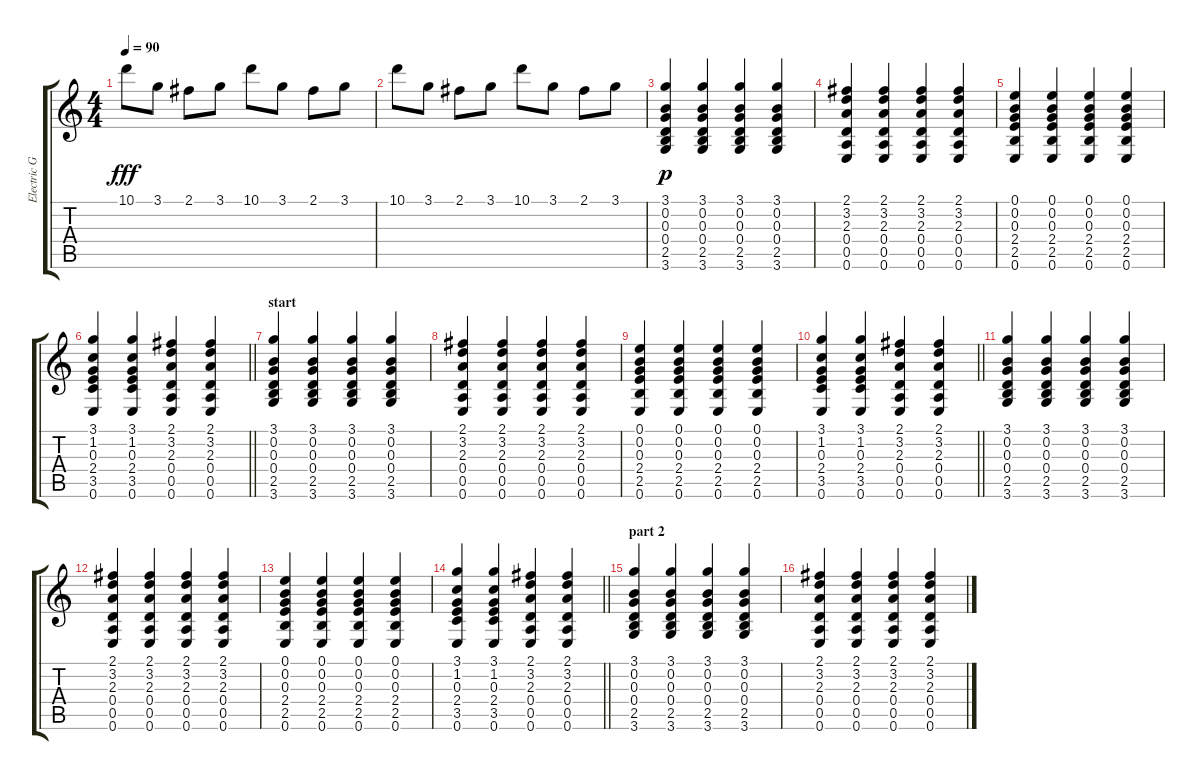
\track ("Electric Guitar" "Electric G") {instrument overdrivenguitar}
\staff {score tabs}
\tuning (E4 B3 G3 D3 A2 E2) {hide}
\ts (4 4)
\tempo 90
\clef g2
\ks c
10.1.8{dy fff} 3.1.8 2.1.8 3.1.8 10.1.8 3.1.8 2.1.8 3.1.8 |
10.1.8 3.1.8 2.1.8 3.1.8 10.1.8 3.1.8 2.1.8 3.1.8 |
(3.1 0.2 0.3 0.4 2.5 3.6).4{dy p} (3.1 0.2 0.3 0.4 2.5 3.6).4 (3.1 0.2 0.3 0.4 2.5 3.6).4 (3.1 0.2 0.3 0.4 2.5 3.6).4 |
(2.1 3.2 2.3 0.4 0.5 0.6).4 (2.1 3.2 2.3 0.4 0.5 0.6).4 (2.1 3.2 2.3 0.4 0.5 0.6).4 (2.1 3.2 2.3 0.4 0.5 0.6).4 |
(0.1 0.2 0.3 2.4 2.5 0.6).4 (0.1 0.2 0.3 2.4 2.5 0.6).4 (0.1 0.2 0.3 2.4 2.5 0.6).4 (0.1 0.2 0.3 2.4 2.5 0.6).4 |
\barLineRight lightlight
(3.1 1.2 0.3 2.4 3.5 0.6).4 (3.1 1.2 0.3 2.4 3.5 0.6).4 (2.1 3.2 2.3 0.4 0.5 0.6).4 (2.1 3.2 2.3 0.4 0.5 0.6).4 |
\section ("" "start")
(3.1 0.2 0.3 0.4 2.5 3.6).4 (3.1 0.2 0.3 0.4 2.5 3.6).4 (3.1 0.2 0.3 0.4 2.5 3.6).4 (3.1 0.2 0.3 0.4 2.5 3.6).4 |
(2.1 3.2 2.3 0.4 0.5 0.6).4 (2.1 3.2 2.3 0.4 0.5 0.6).4 (2.1 3.2 2.3 0.4 0.5 0.6).4 (2.1 3.2 2.3 0.4 0.5 0.6).4 |
(0.1 0.2 0.3 2.4 2.5 0.6).4 (0.1 0.2 0.3 2.4 2.5 0.6).4 (0.1 0.2 0.3 2.4 2.5 0.6).4 (0.1 0.2 0.3 2.4 2.5 0.6).4 |
\barLineRight lightlight
(3.1 1.2 0.3 2.4 3.5 0.6).4 (3.1 1.2 0.3 2.4 3.5 0.6).4 (2.1 3.2 2.3 0.4 0.5 0.6).4 (2.1 3.2 2.3 0.4 0.5 0.6).4 |
(3.1 0.2 0.3 0.4 2.5 3.6).4 (3.1 0.2 0.3 0.4 2.5 3.6).4 (3.1 0.2 0.3 0.4 2.5 3.6).4 (3.1 0.2 0.3 0.4 2.5 3.6).4 |
(2.1 3.2 2.3 0.4 0.5 0.6).4 (2.1 3.2 2.3 0.4 0.5 0.6).4 (2.1 3.2 2.3 0.4 0.5 0.6).4 (2.1 3.2 2.3 0.4 0.5 0.6).4 |
(0.1 0.2 0.3 2.4 2.5 0.6).4 (0.1 0.2 0.3 2.4 2.5 0.6).4 (0.1 0.2 0.3 2.4 2.5 0.6).4 (0.1 0.2 0.3 2.4 2.5 0.6).4 |
\barLineRight lightlight
(3.1 1.2 0.3 2.4 3.5 0.6).4 (3.1 1.2 0.3 2.4 3.5 0.6).4 (2.1 3.2 2.3 0.4 0.5 0.6).4 (2.1 3.2 2.3 0.4 0.5 0.6).4 |
\section ("" "part 2")
(3.1 0.2 0.3 0.4 2.5 3.6).4 (3.1 0.2 0.3 0.4 2.5 3.6).4 (3.1 0.2 0.3 0.4 2.5 3.6).4 (3.1 0.2 0.3 0.4 2.5 3.6).4 |
(2.1 3.2 2.3 0.4 0.5 0.6).4 (2.1 3.2 2.3 0.4 0.5 0.6).4 (2.1 3.2 2.3 0.4 0.5 0.6).4 (2.1 3.2 2.3 0.4 0.5 0.6).4
